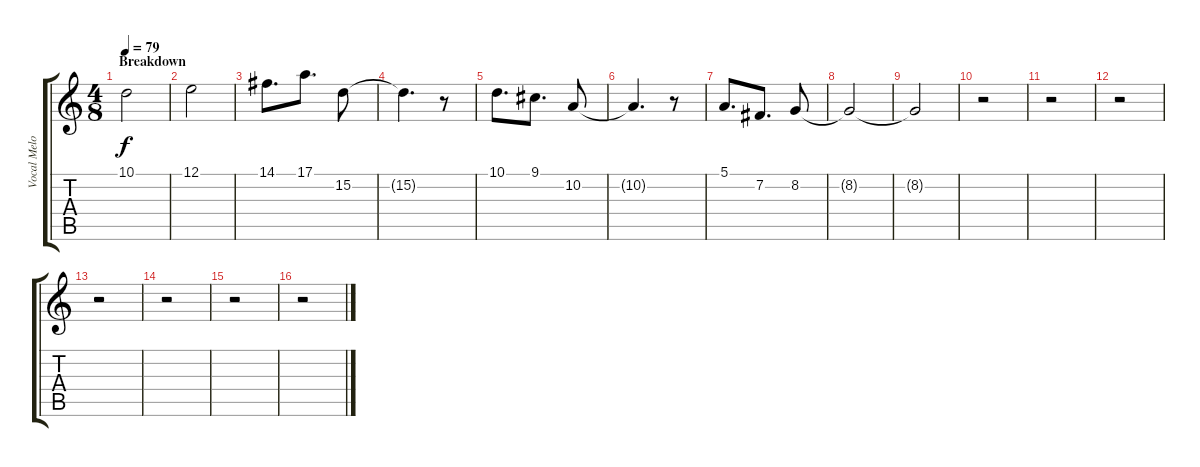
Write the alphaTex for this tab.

\track ("Vocal Melody" "Vocal Melo") {instrument flute}
\staff {score tabs}
\tuning (E4 B3 G3 D3 A2 E2) {hide}
\ts (4 8)
\section ("" "Breakdown")
\tempo 79
\clef g2
\ks c
10.1.2{dy f} |
12.1.2 |
14.1.8{d} 17.1.8{d} 15.2.8 |
15.2{t}.4{d} r.8 |
10.1.8{d} 9.1.8{d} 10.2.8 |
10.2{t}.4{d} r.8 |
5.1.8{d} 7.2.8{d} 8.2.8 |
8.2{t}.2 |
8.2{t}.2 |
r.2 |
r.2 |
r.2 |
r.2 |
r.2 |
r.2 |
r.2
